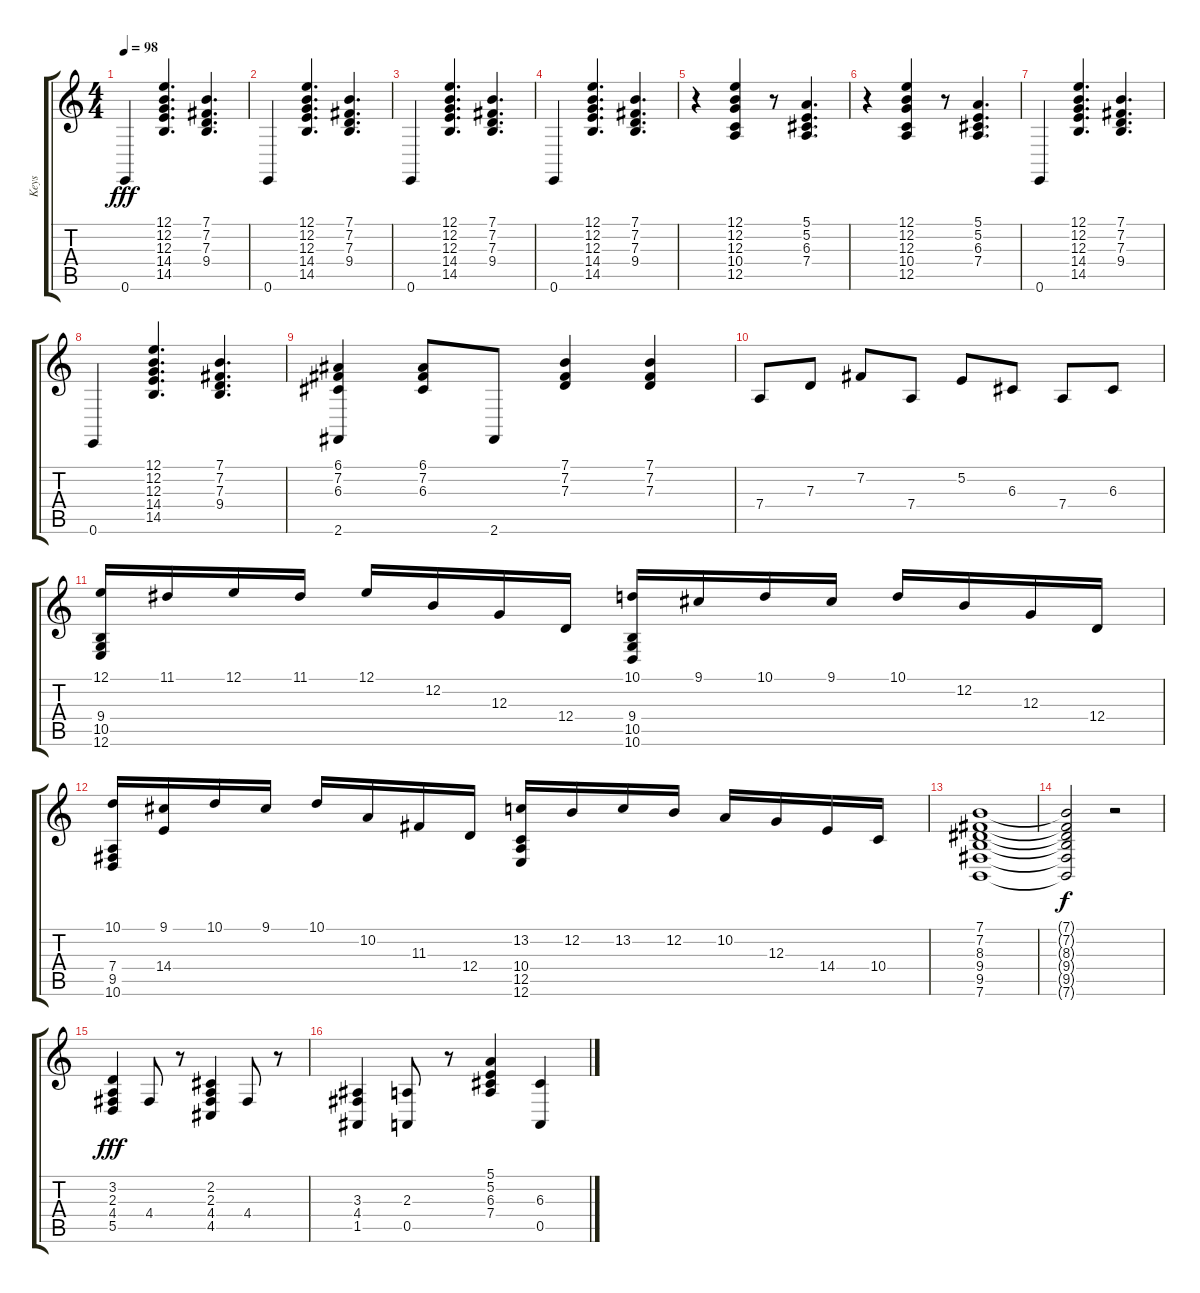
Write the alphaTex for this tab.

\track ("Keys" "Keys") {instrument harpsichord}
\staff {score tabs}
\tuning (E4 B3 G3 D3 A2 E2) {hide}
\ts (4 4)
\tempo 98
\clef g2
\ks c
0.6.4{dy fff} (12.1 12.2 12.3 14.4 14.5).4{d} (7.1 7.2 7.3 9.4).4{d} |
0.6.4 (12.1 12.2 12.3 14.4 14.5).4{d} (7.1 7.2 7.3 9.4).4{d} |
0.6.4 (12.1 12.2 12.3 14.4 14.5).4{d} (7.1 7.2 7.3 9.4).4{d} |
0.6.4 (12.1 12.2 12.3 14.4 14.5).4{d} (7.1 7.2 7.3 9.4).4{d} |
r.4 (12.1 12.2 12.3 10.4 12.5).4 r.8 (5.1 5.2 6.3 7.4).4{d} |
r.4 (12.1 12.2 12.3 10.4 12.5).4 r.8 (5.1 5.2 6.3 7.4).4{d} |
0.6.4 (12.1 12.2 12.3 14.4 14.5).4{d} (7.1 7.2 7.3 9.4).4{d} |
0.6.4 (12.1 12.2 12.3 14.4 14.5).4{d} (7.1 7.2 7.3 9.4).4{d} |
(6.1 7.2 6.3 2.6).4 (6.1 7.2 6.3).8 2.6.8 (7.1 7.2 7.3).4 (7.1 7.2 7.3).4 |
7.4.8 7.3.8 7.2.8 7.4.8 5.2.8 6.3.8 7.4.8 6.3.8 |
(12.1 9.4 10.5 12.6).16 11.1.16 12.1.16 11.1.16 12.1.16 12.2.16 12.3.16 12.4.16 (10.1 9.4 10.5 10.6).16 9.1.16 10.1.16 9.1.16 10.1.16 12.2.16 12.3.16 12.4.16 |
(10.1 7.4 9.5 10.6).16 (9.1 14.4).16 10.1.16 9.1.16 10.1.16 10.2.16 11.3.16 12.4.16 (13.2 10.4 12.5 12.6).16 12.2.16 13.2.16 12.2.16 10.2.16 12.3.16 14.4.16 10.4.16 |
(7.1 7.2 8.3 9.4 9.5 7.6).1 |
(7.1{t} 7.2{t} 8.3{t} 9.4{t} 9.5{t} 7.6{t}).2{dy f} r.2 |
(3.2 2.3 4.4 5.5).4{dy fff} 4.4.8 r.8 (2.2 2.3 4.4 4.5).4 4.4.8 r.8 |
(3.3 4.4 1.5).4 (2.3 0.5).8 r.8 (5.1 5.2 6.3 7.4).4 (6.3 0.5).4
